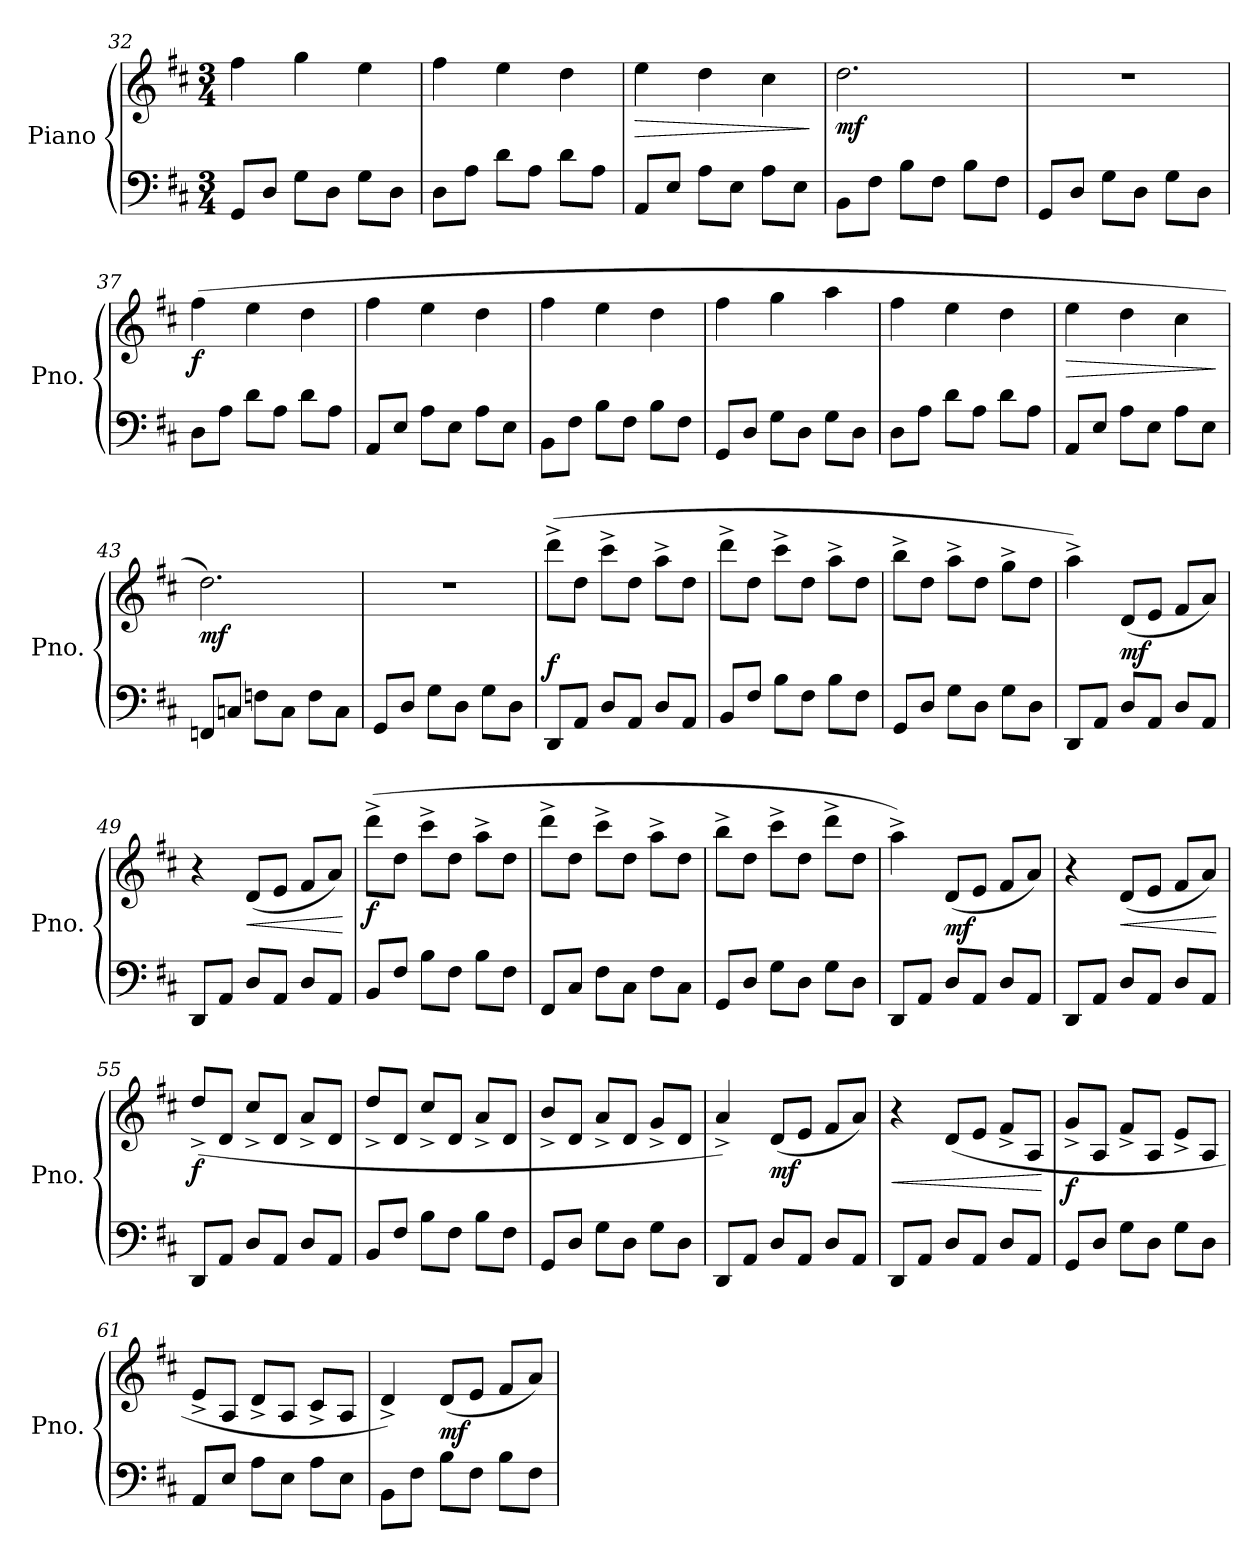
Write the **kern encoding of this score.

**kern	**kern	**dynam
*part1	*part1	*part1
*staff2	*staff1	*staff1/2
*I"Piano	*	*
*I'Pno.	*	*
!!LO:LB:g=z
*clefF4	*clefG2	*
*k[f#c#]	*k[f#c#]	*
*M3/4	*M3/4	*
=32	=32	=32
8GG/L	4ff#\	.
8D/J	.	.
8G\L	4gg\	.
8D\J	.	.
8G\L	4ee\	.
8D\J	.	.
=33	=33	=33
8D\L	4ff#\	.
8A\J	.	.
8d\L	4ee\	.
8A\J	.	.
8d\L	4dd\	.
8A\J	.	.
=34	=34	=34
!	!	!LO:HP:b
8AA/L	4ee\	>
8E/J	.	.
8A\L	4dd\	.
8E\J	.	.
8A\L	4cc#\	.
8E\J	.	.
.	.	]
=35	=35	=35
!	!	!LO:DY:b
8BB\L	2.dd\	mf
8F#\J	.	.
8B\L	.	.
8F#\J	.	.
8B\L	.	.
8F#\J	.	.
=36	=36	=36
8GG/L	2.r	.
8D/J	.	.
8G\L	.	.
8D\J	.	.
8G\L	.	.
8D\J	.	.
=37	=37	=37
!	!	!LO:DY:b
8D\L	(>4ff#\	f
8A\J	.	.
8d\L	4ee\	.
8A\J	.	.
8d\L	4dd\	.
8A\J	.	.
=38	=38	=38
8AA/L	4ff#\	.
8E/J	.	.
8A\L	4ee\	.
8E\J	.	.
8A\L	4dd\	.
8E\J	.	.
=39	=39	=39
8BB\L	4ff#\	.
8F#\J	.	.
8B\L	4ee\	.
8F#\J	.	.
8B\L	4dd\	.
8F#\J	.	.
!!LO:LB:g=z
=40	=40	=40
8GG/L	4ff#\	.
8D/J	.	.
8G\L	4gg\	.
8D\J	.	.
8G\L	4aa\	.
8D\J	.	.
=41	=41	=41
8D\L	4ff#\	.
8A\J	.	.
8d\L	4ee\	.
8A\J	.	.
8d\L	4dd\	.
8A\J	.	.
=42	=42	=42
!	!	!LO:HP:b
8AA/L	4ee\	>
8E/J	.	.
8A\L	4dd\	.
8E\J	.	.
8A\L	4cc#\	.
8E\J	.	.
.	.	]
=43	=43	=43
!	!	!LO:DY:b
8FFn/L	2.dd\)	mf
8Cn/J	.	.
8Fn\L	.	.
8C\J	.	.
8F\L	.	.
8C\J	.	.
=44	=44	=44
8GG/L	2.r	.
8D/J	.	.
8G\L	.	.
8D\J	.	.
8G\L	.	.
8D\J	.	.
=45	=45	=45
!	!	!LO:DY:a=2
8DD/L	(>8ddd^\L	f
8AA/J	8dd\J	.
8D/L	8ccc#^\L	.
8AA/J	8dd\J	.
8D/L	8aa^\L	.
8AA/J	8dd\J	.
=46	=46	=46
8BB/L	8ddd^\L	.
8F#/J	8dd\J	.
8B\L	8ccc#^\L	.
8F#\J	8dd\J	.
8B\L	8aa^\L	.
8F#\J	8dd\J	.
=47	=47	=47
8GG/L	8bb^\L	.
8D/J	8dd\J	.
8G\L	8aa^\L	.
8D\J	8dd\J	.
8G\L	8gg^\L	.
8D\J	8dd\J	.
!!LO:PB:g=z
=48	=48	=48
8DD/L	4aa^\)	.
8AA/J	.	.
!	!	!LO:DY:b
8D/L	(<8d/L	mf
8AA/J	8e/J	.
8D/L	8f#/L	.
8AA/J	8a/J)	.
=49	=49	=49
8DD/L	4r	.
8AA/J	.	.
!	!	!LO:HP:b
8D/L	(<8d/L	<
8AA/J	8e/J	.
8D/L	8f#/L	.
8AA/J	8a/J)	.
.	.	[
=50	=50	=50
!	!	!LO:DY:b
8BB/L	(>8ddd^\L	f
8F#/J	8dd\J	.
8B\L	8ccc#^\L	.
8F#\J	8dd\J	.
8B\L	8aa^\L	.
8F#\J	8dd\J	.
=51	=51	=51
8FF#/L	8ddd^\L	.
8C#/J	8dd\J	.
8F#\L	8ccc#^\L	.
8C#\J	8dd\J	.
8F#\L	8aa^\L	.
8C#\J	8dd\J	.
=52	=52	=52
8GG/L	8bb^\L	.
8D/J	8dd\J	.
8G\L	8ccc#^\L	.
8D\J	8dd\J	.
8G\L	8ddd^\L	.
8D\J	8dd\J	.
=53	=53	=53
8DD/L	4aa^\)	.
8AA/J	.	.
!	!	!LO:DY:b
8D/L	(<8d/L	mf
8AA/J	8e/J	.
8D/L	8f#/L	.
8AA/J	8a/J)	.
=54	=54	=54
8DD/L	4r	.
8AA/J	.	.
!	!	!LO:HP:b
8D/L	(<8d/L	<
8AA/J	8e/J	.
8D/L	8f#/L	.
8AA/J	8a/J)	.
.	.	[
=55	=55	=55
!	!	!LO:DY:b
8DD/L	(>8dd^/L	f
8AA/J	8d/J	.
8D/L	8cc#^/L	.
8AA/J	8d/J	.
8D/L	8a^/L	.
8AA/J	8d/J	.
!!LO:LB:g=z
=56	=56	=56
8BB/L	8dd^/L	.
8F#/J	8d/J	.
8B\L	8cc#^/L	.
8F#\J	8d/J	.
8B\L	8a^/L	.
8F#\J	8d/J	.
=57	=57	=57
8GG/L	8b^/L	.
8D/J	8d/J	.
8G\L	8a^/L	.
8D\J	8d/J	.
8G\L	8g^/L	.
8D\J	8d/J	.
=58	=58	=58
8DD/L	4a^/)	.
8AA/J	.	.
!	!	!LO:DY:b
8D/L	(<8d/L	mf
8AA/J	8e/J	.
8D/L	8f#/L	.
8AA/J	8a/J)	.
=59	=59	=59
!	!	!LO:HP:b
8DD/L	4r	<
8AA/J	.	.
8D/L	(>8d/L	.
8AA/J	8e/J	.
8D/L	8f#^/L	.
8AA/J	8A/J	.
.	.	[
=60	=60	=60
!	!	!LO:DY:b
8GG/L	8g^/L	f
8D/J	8A/J	.
8G\L	8f#^/L	.
8D\J	8A/J	.
8G\L	8e^/L	.
8D\J	8A/J	.
=61	=61	=61
8AA/L	8e^/L	.
8E/J	8A/J	.
8A\L	8d^/L	.
8E\J	8A/J	.
8A\L	8c#^/L	.
8E\J	8A/J	.
=62	=62	=62
8BB\L	4d^/)	.
8F#\J	.	.
!	!	!LO:DY:b
8B\L	(<8d/L	mf
8F#\J	8e/J	.
8B\L	8f#/L	.
8F#\J	8a/J)	.
=	=	=
*-	*-	*-
